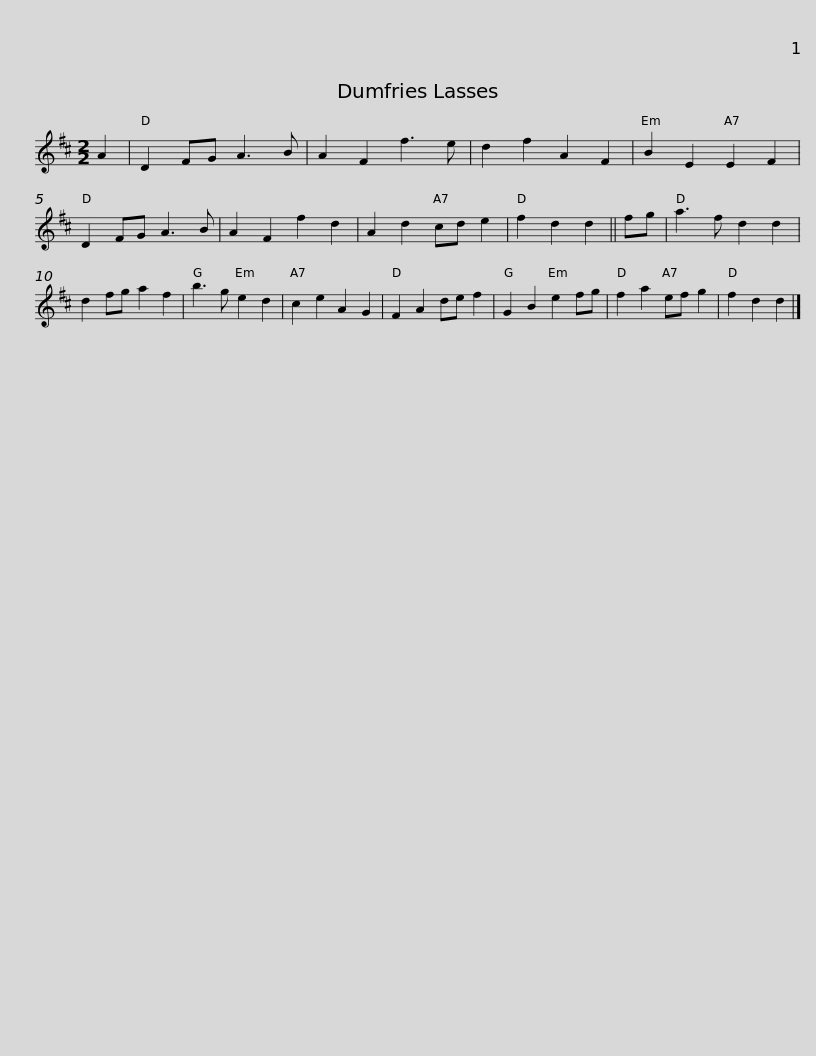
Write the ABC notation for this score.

X:1
L:1/8
M:2/2
I:linebreak $
K:D
V:1 treble
V:1
 A2 | D2 FG A3 B | A2 F2 f3 e | d2 f2 A2 F2 | B2 E2 E2 F2 | %5
 D2 FG A3 B | A2 F2 f2 d2 | A2 d2 cd e2 | f2 d2 d2 || fg |$ %10
 a3 f d2 d2 | d2 fg a2 f2 | b3 g e2 d2 | c2 e2 A2 G2 | F2 A2 de f2 | %15
 G2 B2 e2 fg | f2 a2 ef g2 | f2 d2 d2 |] %18
